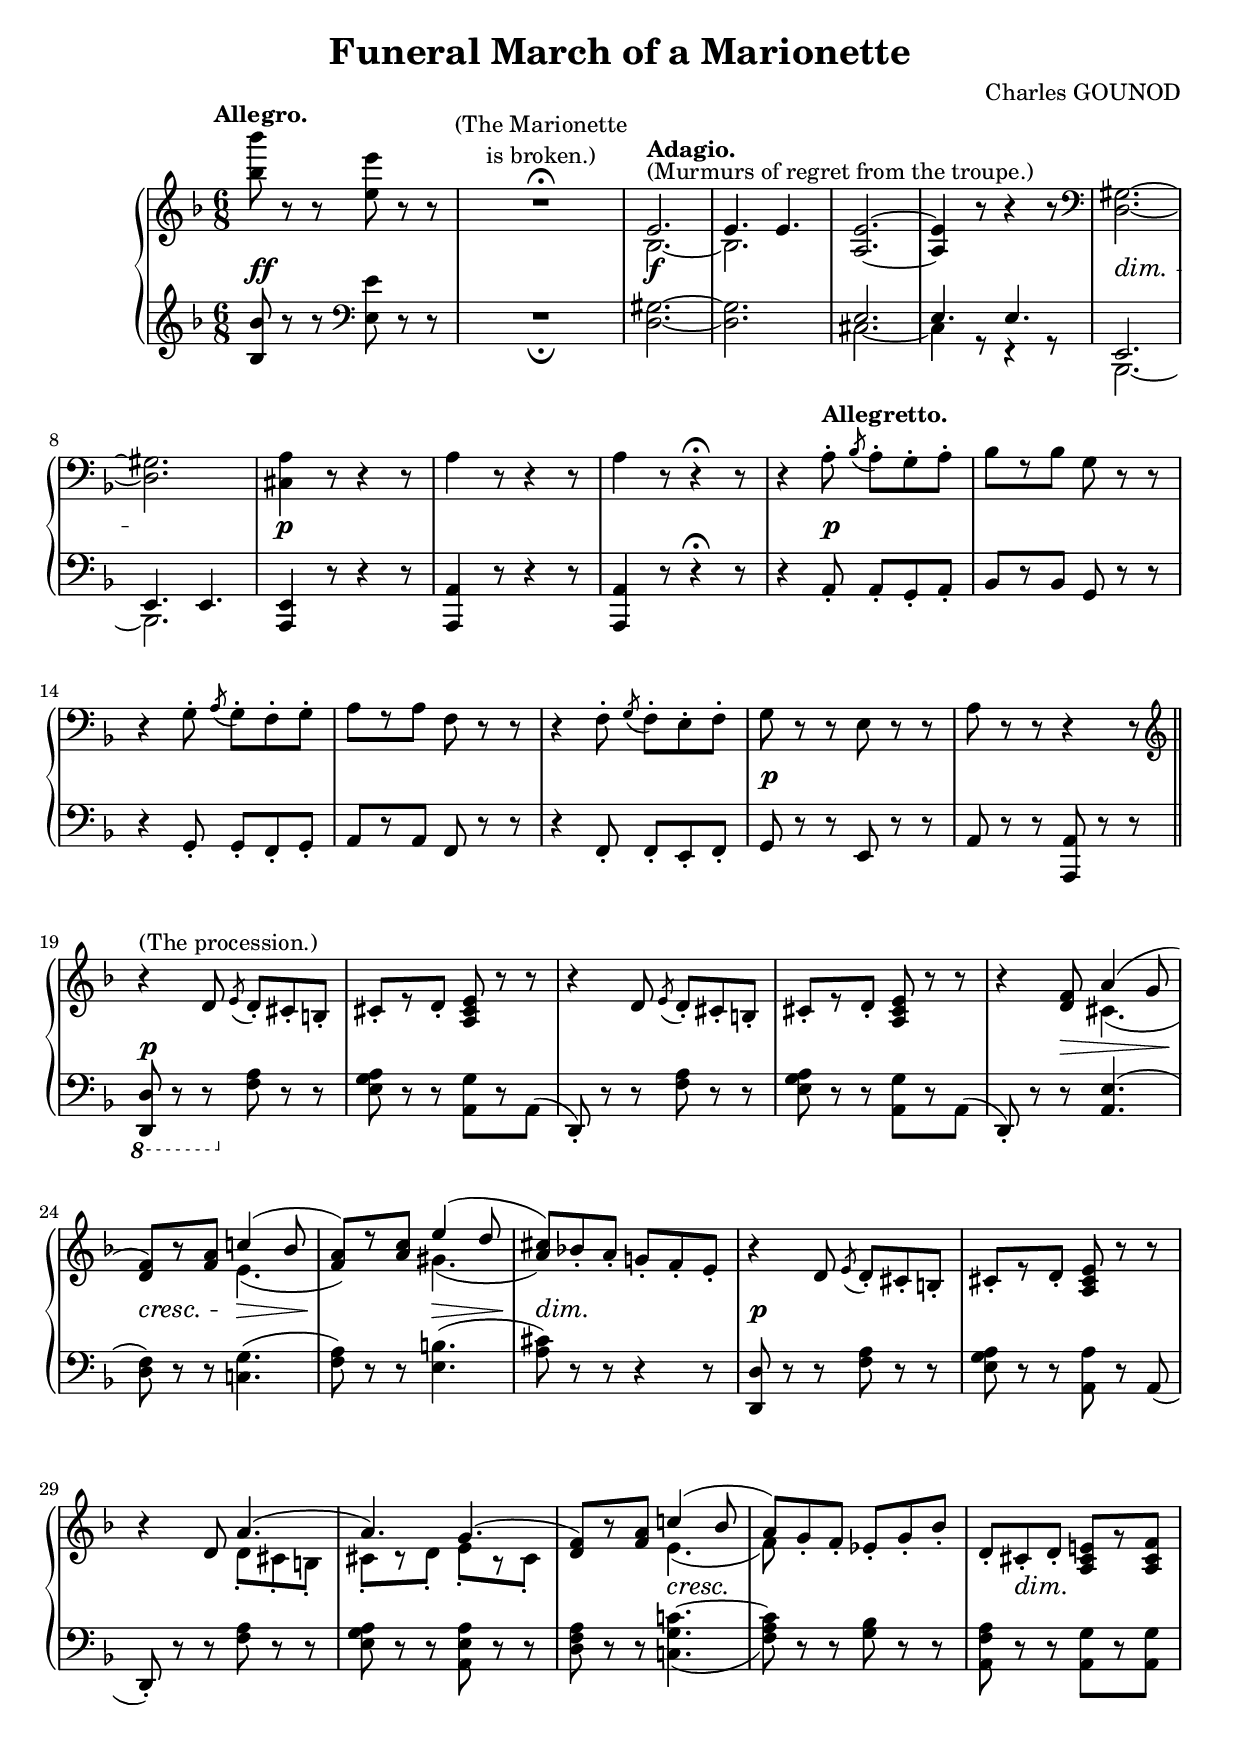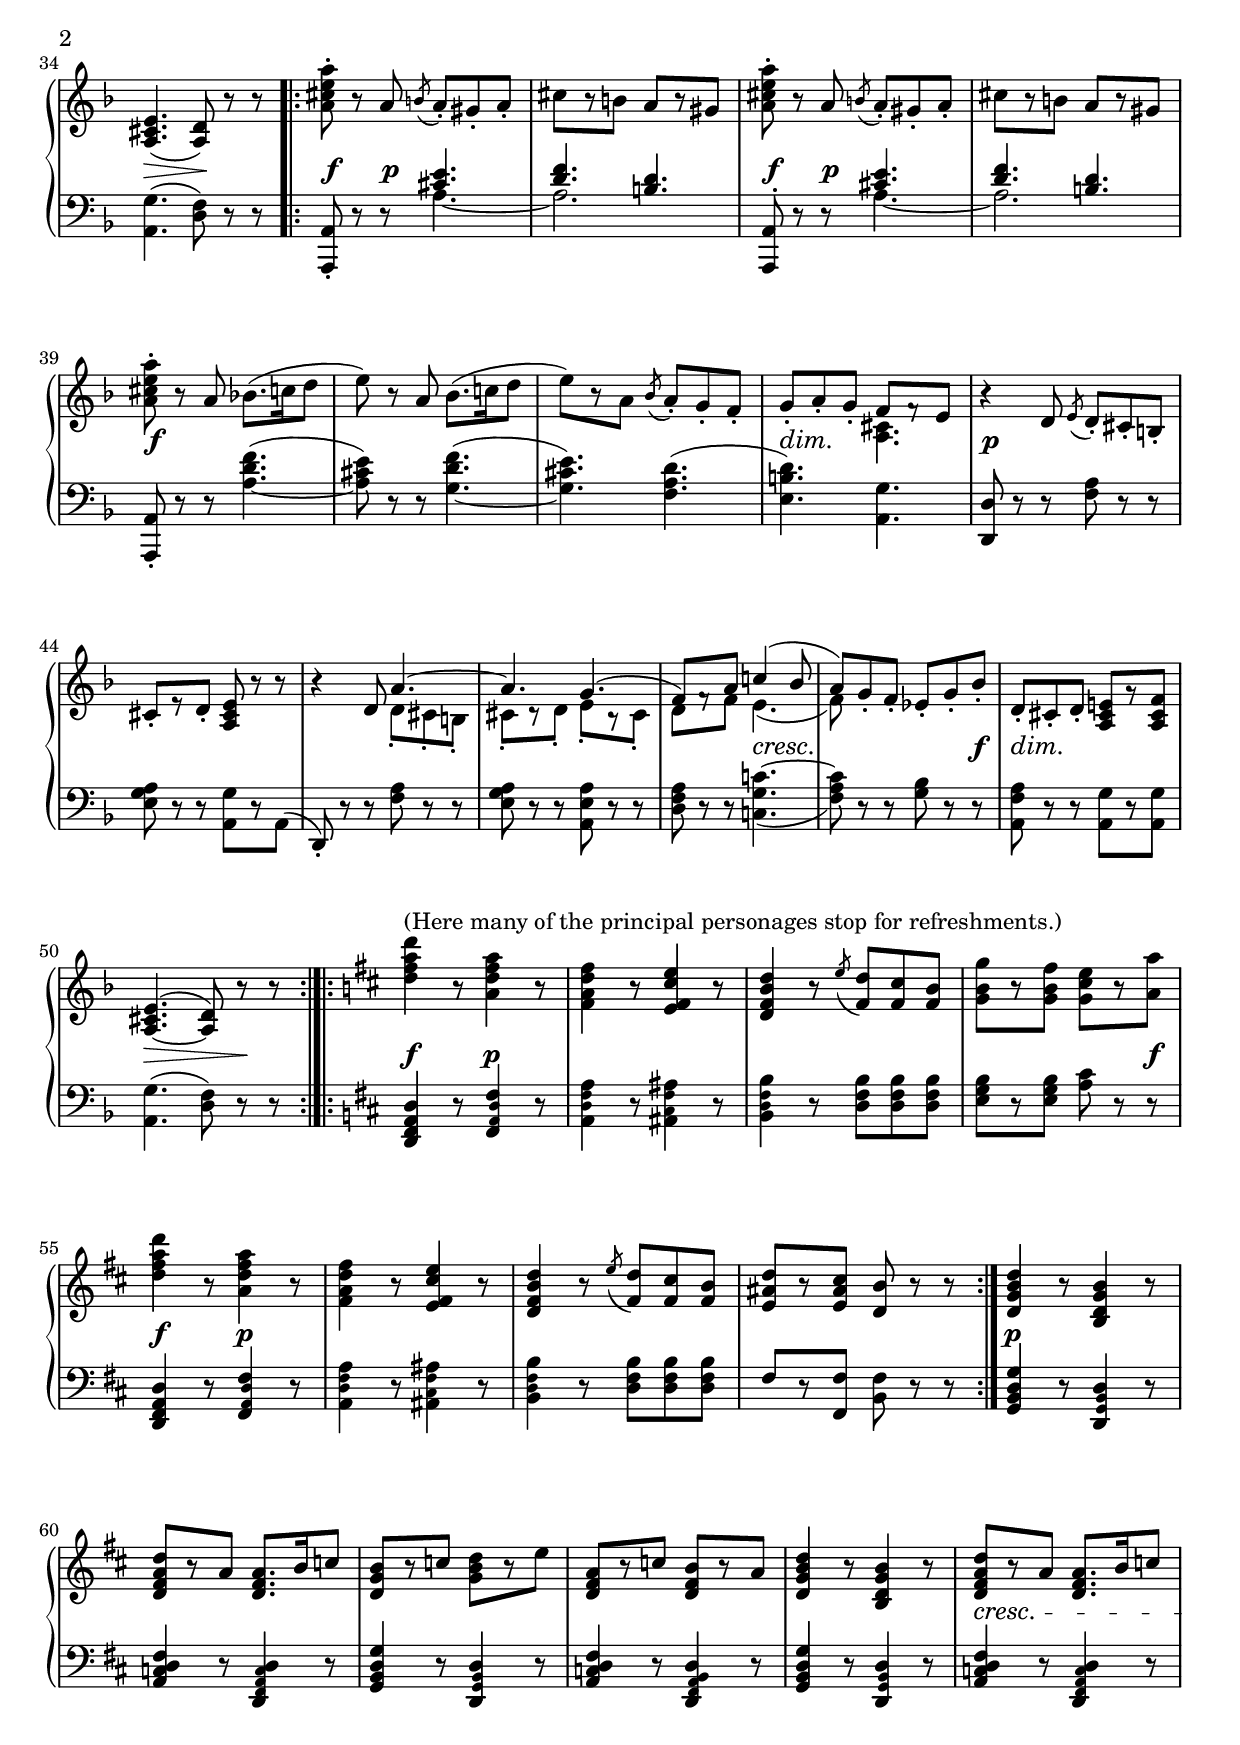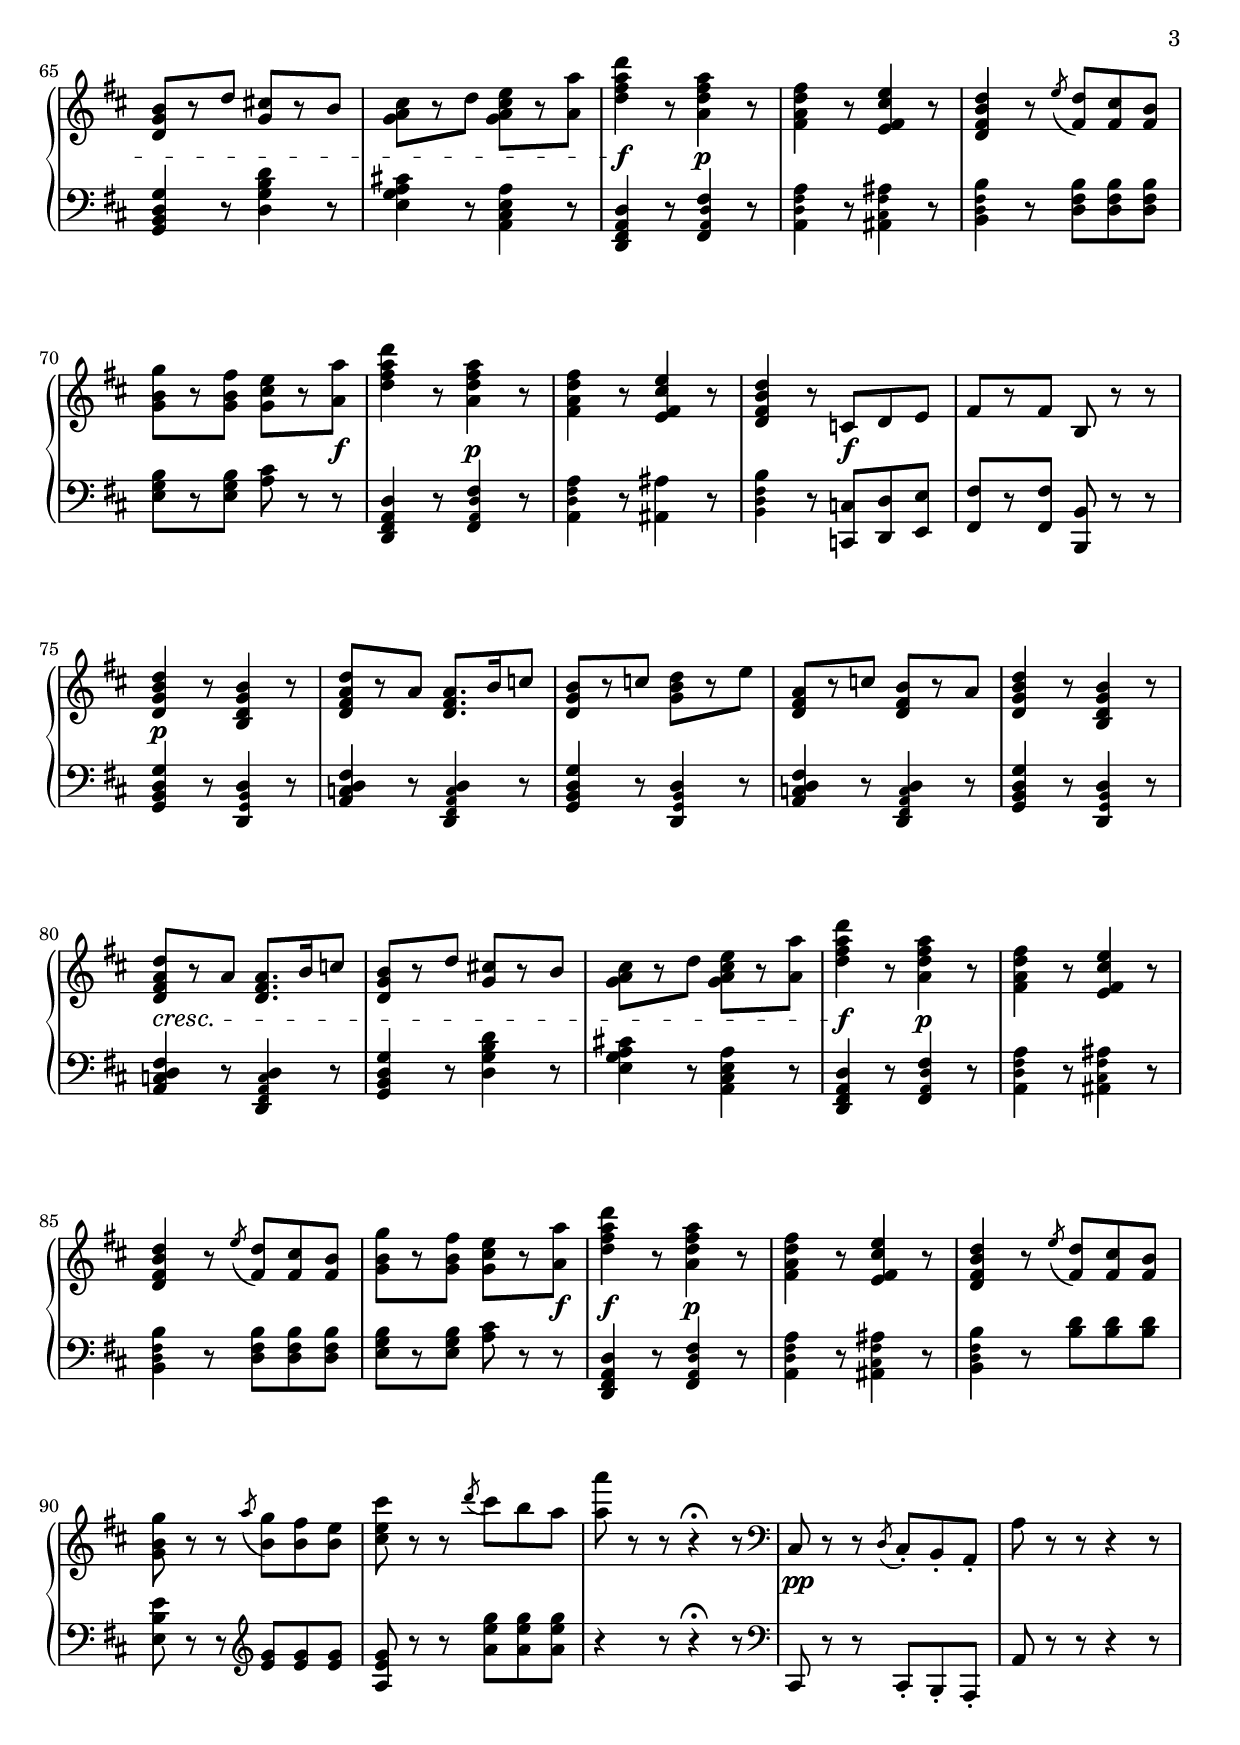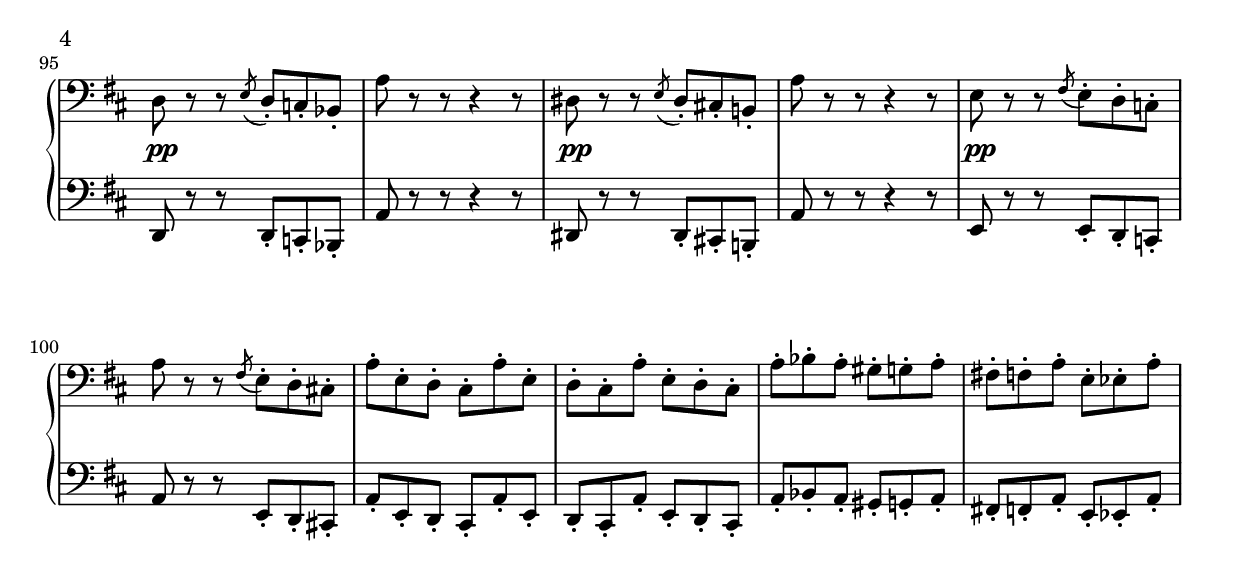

\version "2.18.2"

\paper {
   max-systems-per-page = 6
}

\header {
  title = "Funeral March of a Marionette"
  composer = "Charles GOUNOD"
  % copyright = \markup \left-align \center-column {
  %   \line {
	 %  	"© 2015 Alberto Simões"}
  % 	\line {
  % 		\epsfile #Y #2 #"cc-by-sa.eps" "Licensed under a Creative Commons Attribution-ShareAlike 4.0 International License."
  % 	}
  % }
  % tagline = \markup \left-align \center-column {
  %   \line { "Thank you to Michael Gerdau, Abraham Lee and Brian Barker for proofreading."}
  % 	\line { "Original document from IMSLP (http://imslp.org)." }
  % 	\line { "Typeset with GNU LilyPond (http://lilypond.org)." }
  % }
}

miny = \tweak font-size #-2 \etc

spacerVoice = \new Voice {
  \override MultiMeasureRest.transparent = ##t
  \override MultiMeasureRest.minimum-length = #16
  R1*3/4
}

upper = \relative c''' {
  \tempo "Allegro."
  \clef treble
  \key f \major
  \time 6/8

  %%%%%%%%%%%%
  %% Page 1 %%
  %%%%%%%%%%%%

  % M1
  <bes bes'>8 r r <e, e'>8 r r |
  % M2
  << \oneVoice R1*3/4^\fermataMarkup^\markup{\center-column{\line {(The Marionette}\line {is broken.)}}} \\
     \spacerVoice >> |
  % M3 - M4
  \tempo "Adagio."
  << { \voiceOne e,2.^\markup{(Murmurs of regret from the troupe.)} | e4. e | }
     \new Voice { \voiceTwo bes2. ~ | bes } >> \oneVoice
  % M5 - M6
  <a e'>2. ~ | q4 r8 r4 r8 |
  % M7 - M8
  \clef bass <gis d>2. ~ | q |

  % Line 2
  % M9-M11
  <cis, a'>4 r8 r4 r8 | a'4 r8 r4 r8 | a4 r8 r4\fermata r8 |
  % M12
  r4 \tempo "Allegretto." a8-. \acciaccatura bes8 a8[-. g-. a]-. |
  % M13
  bes8[ r bes] g r r |
  % M14
  r4 g8-. \acciaccatura a8 g[-. f-. g]-. |

  % Line 3
  % M15-M17
  a8[ r a] f r r | r4 f8-. \acciaccatura g f[-. e-. f-.] | g8 r r e r r |
  % M18
  a r r r4 r8 \clef treble \bar "||"
  % M19
  r4^\markup{(The procession.)} d8 \acciaccatura e d[-. cis-. b!-.]

  % Line 4
  % M20-M21
  cis8[-. r d-.] <e cis a> r r | r4 d8 \acciaccatura e d[-. cis-. b!-.] |
  % M22
  cis8[-. r d-.] <e cis a> r r | 
  % M23 - M24
  r4 \once \omit Accidental <d fis>8 
  << {
       \voiceOne a'4( g8 <d f>8[) \oneVoice r <f a>]
       \voiceOne c'!4( bes8 |

        % Line 5
        % M25
        <f a>8[) r <a c>] e'4( d8 |
        % M26
        \oneVoice \stemUp
        <a cis>[) bes!-. a-.] g![-. f-. e-.] |
     }
   \new Voice {
      \voiceTwo cis4.( s8) s4 e4.( |
        \hideNotes e8) \unHideNotes s4 gis4.( | s8) s8 s2 |
   } 
  >>
  % M27-M28
  \oneVoice
  r4 d8 \acciaccatura e d[-. cis-. b!]-. | cis[-. r d]-. <e cis a> r r|
  % M29
  r4 d8
  <<
  {
    \voiceOne a'4.( |
    % Line 6
    % M30-M32
    a4.) g( |
    \oneVoice <d f>8)[ r <f a>] \voiceOne c'!4( bes8 |
    a8[) g_. f_.] ees[_. g_. bes_.]
  }
  \new Voice {
    \voiceTwo d,8[-. cis-. b!]-. | 
    % Line 6
    % M30-M32
    cis8[-. r d]-. e[-. r cis]-. |
    s4. e4.( |
    f8) s8 s2 |
  }
  >>  
  % M33
  \oneVoice
  d8[-. cis-. d]-. <e! cis a>8[ r <f cis a>] |
  % M34
  <e cis a>4. ( <d a>8) r r |

  %%%%%%%%%%%%
  %% Page 2 %%
  %%%%%%%%%%%%

  \repeat volta 2 {
    % Line 1
    % M35
    <a' cis e a>8-. r a \acciaccatura b! a[-. gis-. a]-. |
    % M36
    cis8[ r b!] a[ r gis!] |
    % M37
    <a cis e a>8-. r a \acciaccatura b! a[-. gis-. a]-. |
    % M38
    cis8[ r b!] a[ r gis!] |
    % M39
    <a cis e a>8-. r a bes!8.[( c!16 d8] |
    % M40
    e8) r a, bes8.[( c!16 d8] |

    % Line 2
    % M41
    e[) r a,] \acciaccatura bes a[-. g-. f]-. |
    % M42
    g[-. a-. g-.] << { \voiceOne f[ f\rest e] }
       \new Voice { \voiceTwo <cis a>4. } >> \oneVoice|
    % M43
    r4 d8 \acciaccatura e d[-. cis-. b!]-. |
    % M44
    cis[-. r d]-. <e cis a> r r |
    % M45-...
    r4 d8 << {
        \voiceOne a'4. ~ |

        % Line 3
        % M46 - M47
        a4. g( | f8)[ f\rest a] c!4( bes8 |
        % M48
        \oneVoice
        a8)[ g-. f]-. ees[-. g-. bes-.] |
      }
    \new Voice {
      \voiceTwo d,8[-. cis-. b!]-.
      % Line 3
      % M46-47
      cis8[-. r d]-. e[-. r cis]-. | d[ s f] e4.( |
      % M48 
      f8)
    }
    >>
    % M49-50
    d8[-. cis-. d]-. <e! cis a>[ r <f cis a>]| <e cis a>4.^(~ <d a>8) r r
  }

  % Line 4
  \key d \major
  \repeat volta 2 {
    % M51
    <d' fis a d>4^\markup{(Here many of the principal
      personages stop for refreshments.)} r8 <a d fis a>4 r8 |
    % M52
    <fis a d fis>4 r8 <e fis cis' e>4 r8 |
    % M53
    <d fis b d>4 r8 \acciaccatura e' <d fis,>[ <cis fis,> <b fis>] |
    % M54
    <g b g'>8[ r <g b fis'>] <g cis e>[ r <a a'>] |
    % M55
    <d fis a d>4 r8 <a d fis a>4 r8 |
    % M56
    <fis a d fis>4 r8 <e fis cis' e>4 r8 |

    % Line 5
    % M57
    <d fis b d>4 r8 \acciaccatura e'8 <d fis,>[ <cis fis,> <b fis>] |
    % M58
    <d ais e>[ r <cis ais e>] <b d,> r r 
  }
  % M59
  <d, g b d>4 r8 <b d g b>4 r8 |
  % M60
  <d fis a d>8[ r a'] <a fis d>8.[ b16 c!8] |
  % M61
  <b g d>8[ r c!] <d b g>[ r e] |
  % M62
  <a, fis d>8[ r c!] <b fis d>[ r a] |

  % Line 6
  % M63
  <d, g b d>4 r8 <b d g b>4 r8 |
  % M64
  <d fis a d>8[ r a'] <d, fis a>8.[ b'16 c!8] |
  % M65
  <d, g b>8[ r d'] <g, cis!>[ r b] |
  % M66
  <g a cis>8[ r d'] <g, a cis e>[ r <a a'>] |
  % M67
  <d fis a d>4 r8 <a d fis a>4 r8 |
  % M68
  <fis a d fis>4 r8 <e fis cis' e>4 r8 |

  %%%%%%%%%%%%
  %% Page 3 %%
  %%%%%%%%%%%%  

  % Lne 1
  % M69
  <d fis b d>4 r8 \acciaccatura e' <d fis,>8[ <cis fis,> <b fis>] |
  % M70
  <g b g'>8[ r <g b fis'>] <g cis e>8[ r <a a'>] |
  % M71
  <d fis a d>4 r8 <a d fis a>4 r8 |
  % M72
  <fis a d fis>4 r8 <e fis cis' e>4 r8 |
  % M73
  <d fis b d>4 r8 c![ d e] |
  % M74
  fis[ r fis] b, r r |

  % Line 2
  % M75
  <d g b d>4 r8 <b d g b>4 r8 |
  % M76
  <d fis a d>8[ r a'] <a fis d>8.[ b16 c!8] |
  % M77
  <b g d>8[ r c!] <d b g>8[ r e] |
  % M78
  <a, fis d>8[ r c!] <b fis d>8[ r a] |
  % M79
  <d b g d>4 r8 <b g d b>4 r8 |
  % M80
  <d a fis d>8[ r a] <a fis d>8.[ b16 c!8] |

  % Line 3
  % M81
  <d, g b>8[ r d'] <cis! g>8[ r b] |
  % M82
  <cis a g>8[ r d] <e cis a g>[ r <a a,>] |
  % M83
  <d a fis d>4 r8 <a fis d a>4 r8 |
  % M84
  <fis d a fis>4 r8 <e cis fis, e>4 r8 |
  % M85
  <d b fis d>4 r8 \acciaccatura e <d fis,>[ <cis fis,> <b fis>] |
  % M86
  <g b g'>[ r <g b fis'>] <g cis e>[ r <a a'>] |

  % Line 4
  % M87
  <d fis a d>4 r8 <a d fis a>4 r8 |
  % M88
  <fis a d fis>4 r8 <e fis cis' e>4 r8 |
  % M89
  <d fis b d>4 r8 \acciaccatura e' <d fis,>8[ <cis fis,> <b fis>] |
  % M90
  <g b g'> r r \acciaccatura a' <g b,>[ <fis b,> <e b>] |
  % M91
  <cis e cis'>8 r r \acciaccatura d' cis8[ b a] |
  % M92
  <a a'>8 r r r4\fermata r8 |

  % Line 5
  % M93
  \clef bass  cis,,,8 r r \acciaccatura d cis[-. b-. a]-. | 
  % M94
  a' r r r4 r8 |
  % M95
  d, r r \acciaccatura e d[-. c!-. bes]-. |
  % M96
  a' r r r4 r8 |
  % M97
  dis,8 r r \acciaccatura e dis[-. cis!-. b!]-. |
  % M89
  a' r r r4 r8 |

  % Line 6
  % M90
  e8 r r \acciaccatura fis e[-. d-. c!]-. |
  % M91
  a' r r \acciaccatura fis e[-. d-. cis!]-. |
  % M92
  a'[-. e-. d]-. cis[-. a'-. e]-. |
  % M93
  d[-. cis-. a']-. e[-. d-. cis]-. |
  % M94
  a'[-. bes-. a]-. gis[-. g!-. a]-. |
  % M95
  fis![-. f!-. a]-. e[-. ees-. a]-. |

}

%%%%%%%%%%%%%%%%%%%%%%%%%%%%%%%%%%%%%%%%%%%%%%%%%
%%%
%%% LOWER VOICE
%%%
%%%%%%%%%%%%%%%%%%%%%%%%%%%%%%%%%%%%%%%%%%%%%%%%%

lower = \relative c' {
  \clef bass
  \key f \major
  \time 6/8

  %%%%%%%%%%%%
  %% Page 1 %%
  %%%%%%%%%%%%

  % M1
  \clef treble
  <bes bes'>8 r r \clef bass <e e,>8 r r |
  % M2
  R1*3/4_\fermataMarkup |
  % M3 - M4
  <d, gis>2. ~ | q |
  % M5 - M6
  << { \voiceOne e2. | e4. e } \\
     \new Voice { \voiceTwo cis2. ~ | cis4 r8 r4 r8 } >>
  % M7 - M8
  << { \voiceOne e,2. | e4. e } \\
     \new Voice { \voiceTwo bes2. ~ | bes } >> \oneVoice

  % Line 2
  % M9-M11
  <a e'>4 r8 r4 r8 | <a a'>4 r8 r4 r8 | q4 r8 r4\fermata r8 |
  % M12-14
  r4 a'8-. a[-. g-. a-.] | bes8[ r bes] g r r | r4 g8-. g[-. f-. g-.] |

  % Line 3
  % M15-M17
  a8[ r a] f r r|r4 f8-. f[-. e-. f-.] | g r r e r r |
  % M18
  a r r <a a,> r r \bar "||"
  % M19
  \ottava #-1 <d, d,>8 r r \ottava #0 <f' a> r r |

  % Line 4
  % M20-M21
  <e g a>8 r r <g a,>[ r a,(] | d,)-. r r <f' a> r r |
  % M22-M23
  <e g a> r r <g a,>[ r a,(] | d,)-. r r <a' e'>4.( |
  % M24
  <d f>8) r r <c! g'>4.( |

  % Line 5
  % M25
  <f a>8) r r <e b'>4. ( |
  % M26
  <a cis>8) r r r4 r8 |
  % M27
  <d, d,>8  r r <f a> r r |
  % M28-M29
  <e g a> r r <a a,> r a,( | d,)-. r r <f' a> r r |

  % Line 6
  % M30
  <e g a>8 r r <e a a,> r r |
  % M31
  <f a d,>8 r r <c! g' c!>4._( ~ |
  % M32
  <f a c>8) r r <g bes> r r |
  % M33
  <a f a,> r r <g a,>[ r q] | 
  % M34
  q4.( <d f>8) r r |

  %%%%%%%%%%%%
  %% Page 2 %%
  %%%%%%%%%%%%

  \repeat volta 2 {
    % Line 1
    % M35-36
    <a a,>8-. r r << {\voiceOne <cis' e>4. | <d f> <b! d> }
      \new Voice {\voiceTwo a4. ~ | a2.} >> 
    % M37-38
    <a, a,>8-. d\rest d\rest << {\voiceOne <cis' e>4. | <d f> <b! d> }
      \new Voice {\voiceTwo a4. ~ | a2.} >> 
    % M39-40
    \oneVoice
    <a, a,>8-. r r <a' d f>4._~(|<a cis e>8) r r <g d' f>4.~(

    % Line 2
    % M41-42
    <g cis e>4.) <f a d>( | <e b'! d>) <g a,> |
    % M43-44
    <d d,>8 r r  <f a> r r | <e g a> r r <g a,>[ r a,](
    % M45
    d,)-. r r <f' a> r r |

    % Line 3
    % M46-47
    <e g a> r r <e a a,> r r | <d f a> r r <c! g' c!>4. ~_( |
    % M48-49
    <f a c>8) r r <g bes> r r|<f a a,> r r <g a,>[ r q]|
    % M50
    q4.( <d f>8) r r
  }

  \key d \major
  % Line 4
  \repeat volta 2 {
    % M51-52
    <d a fis d>4 r8 <fis \miny d \miny a fis>4 r8 |
    <a, \miny d \miny fis a>4 r8 <ais \miny cis \miny fis ais>4 r8 |
    % M53-54
    <b \miny d \miny fis b>4 r8 <d fis b>8[ q q] |
    <e g b>[ r q] <a cis> r r |
    % M55-56
    <d, a fis d>4 r8 <fis \miny d \miny a fis>4 r8 |
    <a, \miny d \miny fis a>4 r8 <ais \miny cis \miny fis ais>4 r8 |

    % Line 5
    % M57-58
    <b \miny d \miny fis b>4 r8 <d fis b>8 [ q q] |
    fis8[ r <fis fis,>] <fis b,> r r 
  }

  % M59
  <g, b d g>4 r8 <d \miny g \miny b d>4 r8 |
  % M60
  <a' c! d fis>4 r8 <d, \miny fis \miny a \miny c d>4 r8 |
  % M61
  <g b d g>4 r8 <d \miny g \miny b d>4 r8 |
  % M62
  <a' c! d fis>4 r8 <d, \miny fis \miny a \miny b d>4 r8 |

  %% Line 6
  % M63
  <g b d g>4 r8 <d \miny g \miny b d>4 r8 |
  % M64
  <a' c! d fis>4 r8 <d, \miny fis \miny a \miny c d>4 r8 |
  % M65
  <g b d g>4 r8 <d' g b d>4 r8 |
  % M66
  <e g a cis!>4 r8 <a, cis e a>4 r8 |
  % M67
  <d, fis a d>4 r8 <fis \miny a \miny d fis>4 r8 |
  % M68
  <a \miny d \miny fis a>4 r8 <ais \miny cis \miny fis ais>4 r8 |

  %%%%%%%%%%%%
  %% Page 3 %%
  %%%%%%%%%%%%  

  % Line 1
  % M69
  <b \miny d \miny fis b>4 r8 <d fis b>8[ q q] |
  % M70
  <e g b>8[ r q] <a cis> r r |
  % M71
  <d, a fis d>4 r8 <fis \miny d \miny a fis>4 r8 |
  % M72
  <a \miny fis \miny d a>4 r8 <ais ais,>4 r8 |
  % M73
  <b \miny fis \miny d \miny b>4 r8 <c,! c,!>[ <d d,> <e e,>] |
  % M74
  <fis fis,>8[ r q] <b, b,>8 r r |

  % Line 2
  % M75
  <g b d g>4 r8 <d \miny g \miny b d>4 r8 |
  % M76
  <a' c! d fis>4 r8 <d, \miny fis \miny a \miny c d>4 r8 |
  % M77
  <g b d g>4 r8 <d \miny g \miny b d>4 r8 |
  % M78
  <a' c! d fis>4 r8 <d, \miny fis \miny a \miny c d>4 r8 |
  % M79
  <g b d g>4 r8 <d \miny g \miny b d>4 r8 |
  % M80
  <a' c! d fis>4 r8 <d, \miny fis \miny a \miny c d>4 r8 |    

  % Line 3
  % M81
  <g b d g>4 r8 <d' g b d>4 r8 |
  % M82
  <e g a cis!>4 r8 <a, cis e a>4 r8 |
  % M83
  <d, fis a d>4 r8 <fis \miny a \miny d fis>4 r8 |
  % M84
  <a \miny d \miny fis a>4 r8 <ais \miny cis \miny fis ais>4 r8 |
  % M85
  <b \miny d \miny fis b>4 r8 <d fis b>8[ q q] |
  % M86
  <e g b>8[ r q] <a cis> r r |

  % Line 4
  % M87
  <d, a fis d>4 r8 <fis \miny d \miny a fis>4 r8 |
  % M88
  <a \miny fis \miny d a>4 r8 <ais \miny fis \miny cis ais>4 r8 |
  % M89
  <b \miny fis \miny d b>4 r8 <b d>8[ q q] |
  % M90
  <e b e,>8 r r \clef treble <e g>8[ q q] |
  % M91
  <g e a,> r r <a e' g>[ q q] | 
  % M92
  r4 r8 r4\fermata r8 |

  % Line 5
  % M93
  \clef bass  cis,,,8 r r  cis[-. b-. a]-. | 
  % M94
  a' r r r4 r8 |
  % M95
  d, r r  d[-. c!-. bes]-. |
  % M96
  a' r r r4 r8 |
  % M97
  dis,8 r r  dis[-. cis!-. b!]-. |
  % M89
  a' r r r4 r8 |

  % Line 6
  % M90
  e8 r r e[-. d-. c!]-. |
  % M91
  a' r r e[-. d-. cis!]-. |
  % M92
  a'[-. e-. d]-. cis[-. a'-. e]-. |
  % M93
  d[-. cis-. a']-. e[-. d-. cis]-. |
  % M94
  a'[-. bes-. a]-. gis[-. g!-. a]-. |
  % M95
  fis![-. f!-. a]-. e[-. ees-. a]-. |

}


%%%% DYNAMICS

dynamics = {

  %%%%%%%%%%%%
  %% Page 1 %%
  %%%%%%%%%%%%

  % M1
  s2.\ff
  % M2
  s2.
  % M3
  s2.\f
  % M4-M6
  s2. s2. s2.
  \set decrescendoSpanner = #'text
  \set decrescendoText = \markup \italic "dim."
  % M7-M8
  s2.\> s2.\!

  % Line 2
  % M9-M11
  s2.\p s2. s2.
  % M12-14
  s4 s2\p s2. s2.

  % Line 3
  % M15-19
  s2. s2. s2.\p s2. s2.\p

  % Line 4
  % M20-M22
  s2. s2. s2.
  % M23-M24
  \set decrescendoSpanner = #'hairpin
  \set crescendoSpanner = #'text
  \set crescendoText = \markup \italic "cresc."
  s4 s2\> s4.\< s4.\>

  % Line 5
  % M25
  s4.\! s4.\>
  % M26
  \set decrescendoSpanner = #'text
  \set decrescendoText = \markup \italic "dim."
  s4\> s2\!
  % M27-M29
  s2.\p s2. s2. 

  % Line 6
  % M30
  s2.
  % M31-M32
  \set crescendoSpanner = #'text
  \set crescendoText = \markup \italic "cresc."
  s4. s4\< s8\! s2.
  % M33-M34
  \set decrescendoSpanner = #'text
  \set decrescendoText = \markup \italic "dim."
  s8 s4\> s4.\!
  \set decrescendoSpanner = #'hairpin 
  s4.\> s4.\!

  %%%%%%%%%%%%
  %% Page 2 %%
  %%%%%%%%%%%%

  \repeat volta 2 {
    % Line 1
    % M35-36
    s4\f s2\p | s2. |
    % M37-38
    s4\f s2\p | s2. |
    % M39-40
    s2.\f | s2. |

    % Line 2
    % M41-42
    \set decrescendoSpanner = #'text
    \set decrescendoText = \markup \italic "dim."
    s2. | s4\> s2\! |
    % M43-45
    s2.\p | s2. | s2. |

    % Line 3
    % M46-47
    \set crescendoSpanner = #'text
    \set crescendoText = \markup \italic "cresc."
    s2. | s4. s4.\< |
    % M48-49
    \set decrescendoSpanner = #'text
    \set decrescendoText = \markup \italic "dim."
    s2\! s8 s8\f | s4\> s2\!
    % M50
    \set decrescendoSpanner = #'hairpin
    s2\> s8\! s8
  }

  % Line 4
  \repeat volta 2 {
    % M51-53
    s4.\f s4.\p | s2. | s2. |
    % M54-56
    s2 s8 s8\f | s4.\f s4.\p | s2. |

    % Line 5
    % M57-58
    s2. s2. 
  }
  % M59-62
  s2.\p s2. s2. s2. |

  %% Line 6
  % M63-66
  \set crescendoSpanner = #'text
  \set crescendoText = \markup \italic "cresc."
  s2. s2.\< s2. s2.
  % M67-68
  s4.\f s4.\p | s2. 

  %%%%%%%%%%%%
  %% Page 3 %%
  %%%%%%%%%%%%  

  % Line 1
  % M69-74
  s2. s2 s8 s8\f s4. s4.\p s2. s4. s4.\f s2.

  % Line 2
  % M75-79
  s2.\p s2. s2. s2. s2.
  % M80
  \set crescendoSpanner = #'text
  \set crescendoText = \markup \italic "cresc."
  s2.\<  

  % Line 3
  % M81-86
  s2. s2. s4.\f s4.\p s2. s2. s2 s8 s8\f

  % Line 4
  % M87-M92
  s4.\f s4.\p s2. s2. s2. s2. s2. 

  % Line 5
  % M93-98
  s2.\pp s2. s2.\pp s2. s2.\pp s2.

  % Line 6
  % M99-104
  \set crescendoSpanner = #'hairpin
  s2.\pp s2. s2.\< s2. s2.\> s2. 

}

\score {
  \new PianoStaff <<
    \new Staff = "upper" \upper
    \new Dynamics = "Dynamics_pf" \dynamics
    \new Staff = "lower" \lower
  >>
  \layout { 
    \context {
      \Score
      \override SpacingSpanner.base-shortest-duration = #(ly:make-moment 1/12)
    }
    \set Score.doubleRepeatType = #":|.|:"
  }
  \midi { 
    \tempo 4 = 100
  }
}